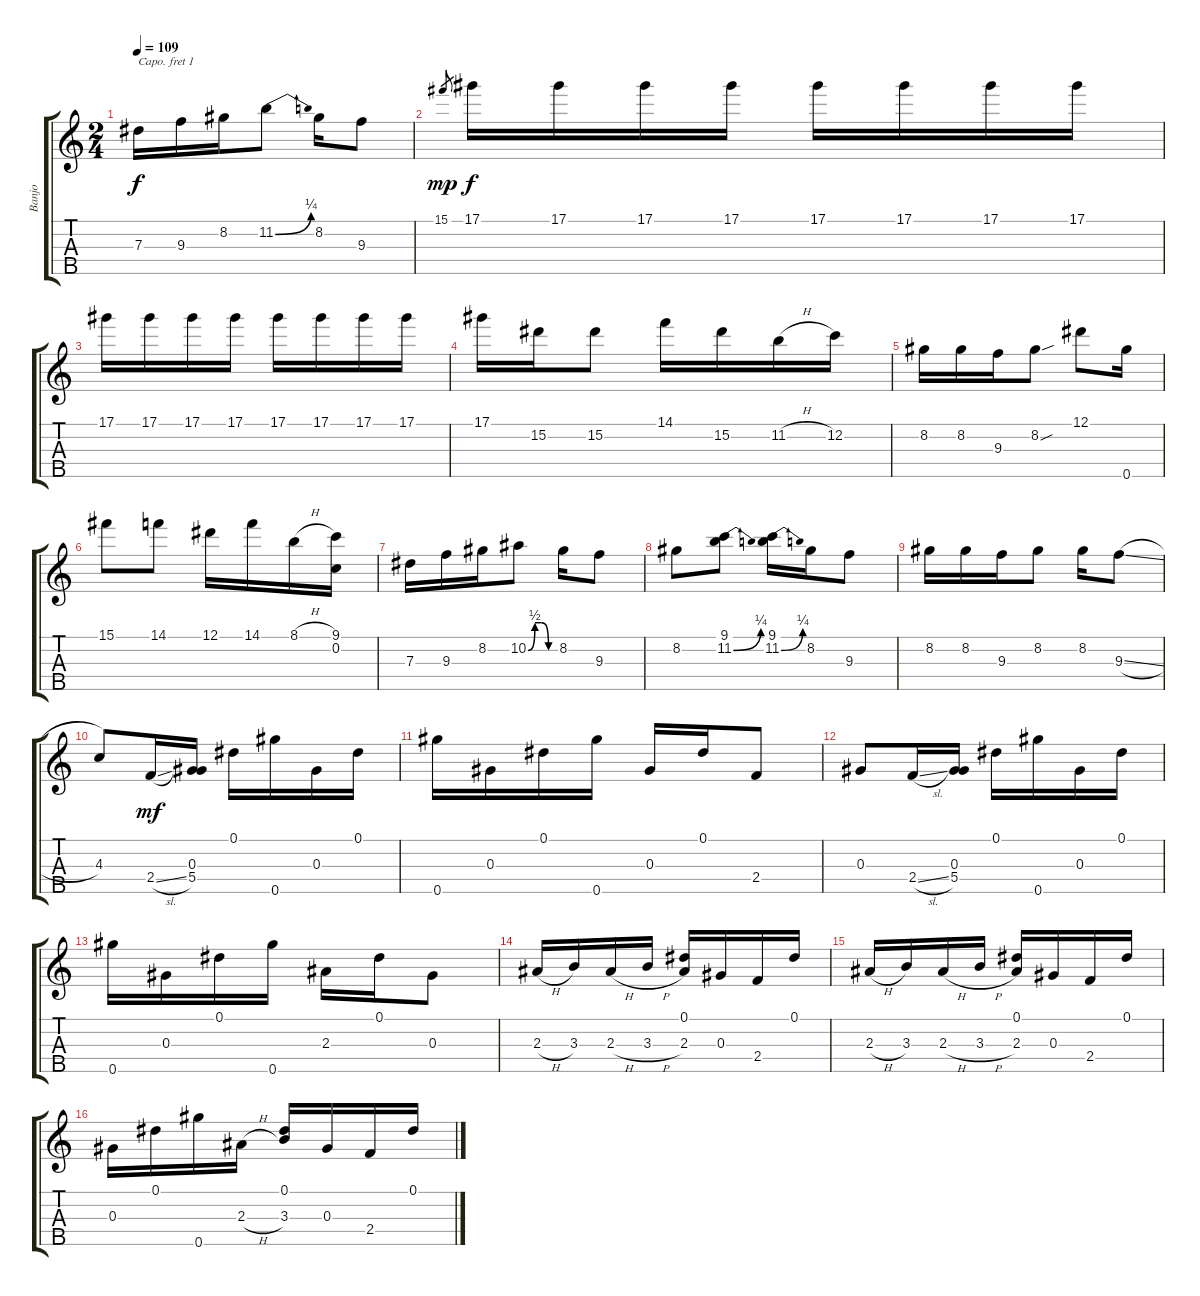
\track ("Banjo" "Banjo") {instrument banjo}
\staff {score tabs}
\capo 1
\tuning (D4 B3 G3 D3 G4) {hide}
\displaytranspose 12
\ts (2 4)
\tempo 109
\clef g2
\ks c
7.3.16{dy f} 9.3.16 8.2.16 11.2{be (bend 0 0 60 1)}.8 8.2.16 9.3.8 |
15.1.8{gr dy mp} 17.1.16{dy f} 17.1.16 17.1.16 17.1.16 17.1.16 17.1.16 17.1.16 17.1.16 |
17.1.16 17.1.16 17.1.16 17.1.16 17.1.16 17.1.16 17.1.16 17.1.16 |
17.1.16 15.2.16 15.2.8 14.1.16 15.2.16 11.2{h}.16 12.2.16 |
8.2.16 8.2.16 9.3.16 8.2{sou}.8 12.1.8 0.5.16 |
15.1.8 14.1.8 12.1.16 14.1.16 8.1{h}.16 (9.1 0.2).16 |
7.3.16 9.3.16 8.2.16 10.2{be (custom 0 0 15 2 30 2 45 0 60 0)}.8 8.2.16 9.3.8 |
8.2.8 (9.1 11.2{be (bend 0 0 60 1)}).8 (9.1 11.2{be (bend 0 0 60 1)}).16 8.2.16 9.3.8 |
8.2.16 8.2.16 9.3.16 8.2.8 8.2.16 9.3{sl}.8 |
4.3.8 2.4{sl}.16{dy mf} (0.3 5.4).16 0.1.16 0.5.16 0.3.16 0.1.16 |
0.5.16 0.3.16 0.1.16 0.5.16 0.3.16 0.1.16 2.4.8 |
0.3.8 2.4{sl}.16 (0.3 5.4).16 0.1.16 0.5.16 0.3.16 0.1.16 |
0.5.16 0.3.16 0.1.16 0.5.16 2.3.16 0.1.16 0.3.8 |
2.3{h}.16 3.3.16 2.3{h}.16 3.3{h}.16 (0.1 2.3).16 0.3.16 2.4.16 0.1.16 |
2.3{h}.16 3.3.16 2.3{h}.16 3.3{h}.16 (0.1 2.3).16 0.3.16 2.4.16 0.1.16 |
0.3.16 0.1.16 0.5.16 2.3{h}.16 (0.1 3.3).16 0.3.16 2.4.16 0.1.16
